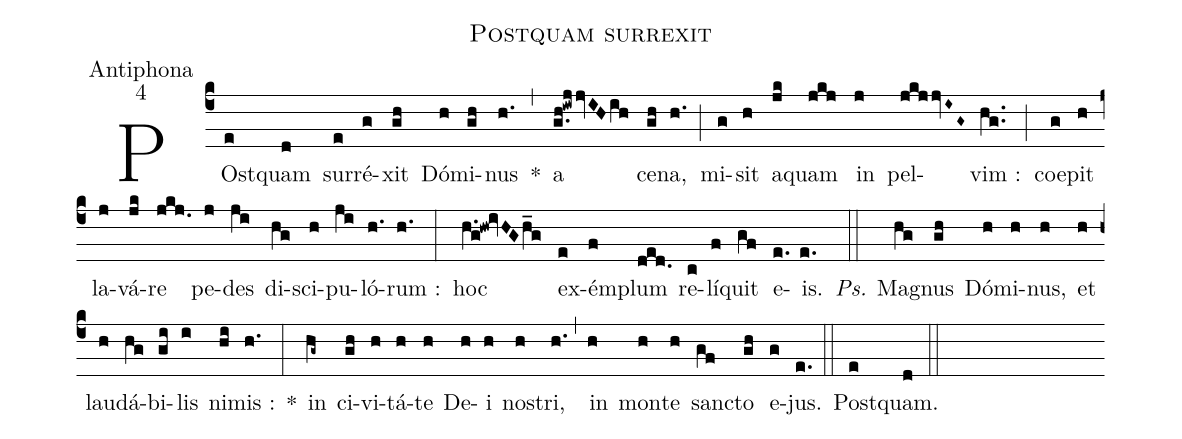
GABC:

name:Postquam surrexit;
office-part:Antiphona;
mode:4;
%%
(c4) POst(e)quam(d) sur(e)ré(g)xit(gh) Dó(h)mi(gh)nus(h.) *(,) a(g.h!iwjjvIHih) ce(gh)na,(h.) (;) mi(g)sit(h) a(jk)quam(jkj) in(j) pel(jkjjvI~G~)vim :(hg..) (;) coe(g)pit(h) la(j)vá(jk)re(jkj.) pe(j)des(ji) di(hg)sci(h)pu(ji)ló(h.)rum :(h.) (:) hoc(h.g!hw!ivHGh_g) ex(e)ém(f)plum(ded.) re(c)lí(f)quit(gf) e(e.)is.(e.) (::)
<i>Ps.</i> Ma(hg)gnus(gh) Dó(h)mi(h)nus,(h) et(h) lau(h)dá(hg)bi(gi)lis(i) ni(hi)mis :(h.) *(:) in(hg~) ci(gh)vi(h)tá(h)te(h) De(h)i(h) no(h)stri,(h.) (,) in(h) mon(h)te(h) san(gf)cto(gh) e(g)jus.(e.) (::) Post(e)quam.(d) (::)
